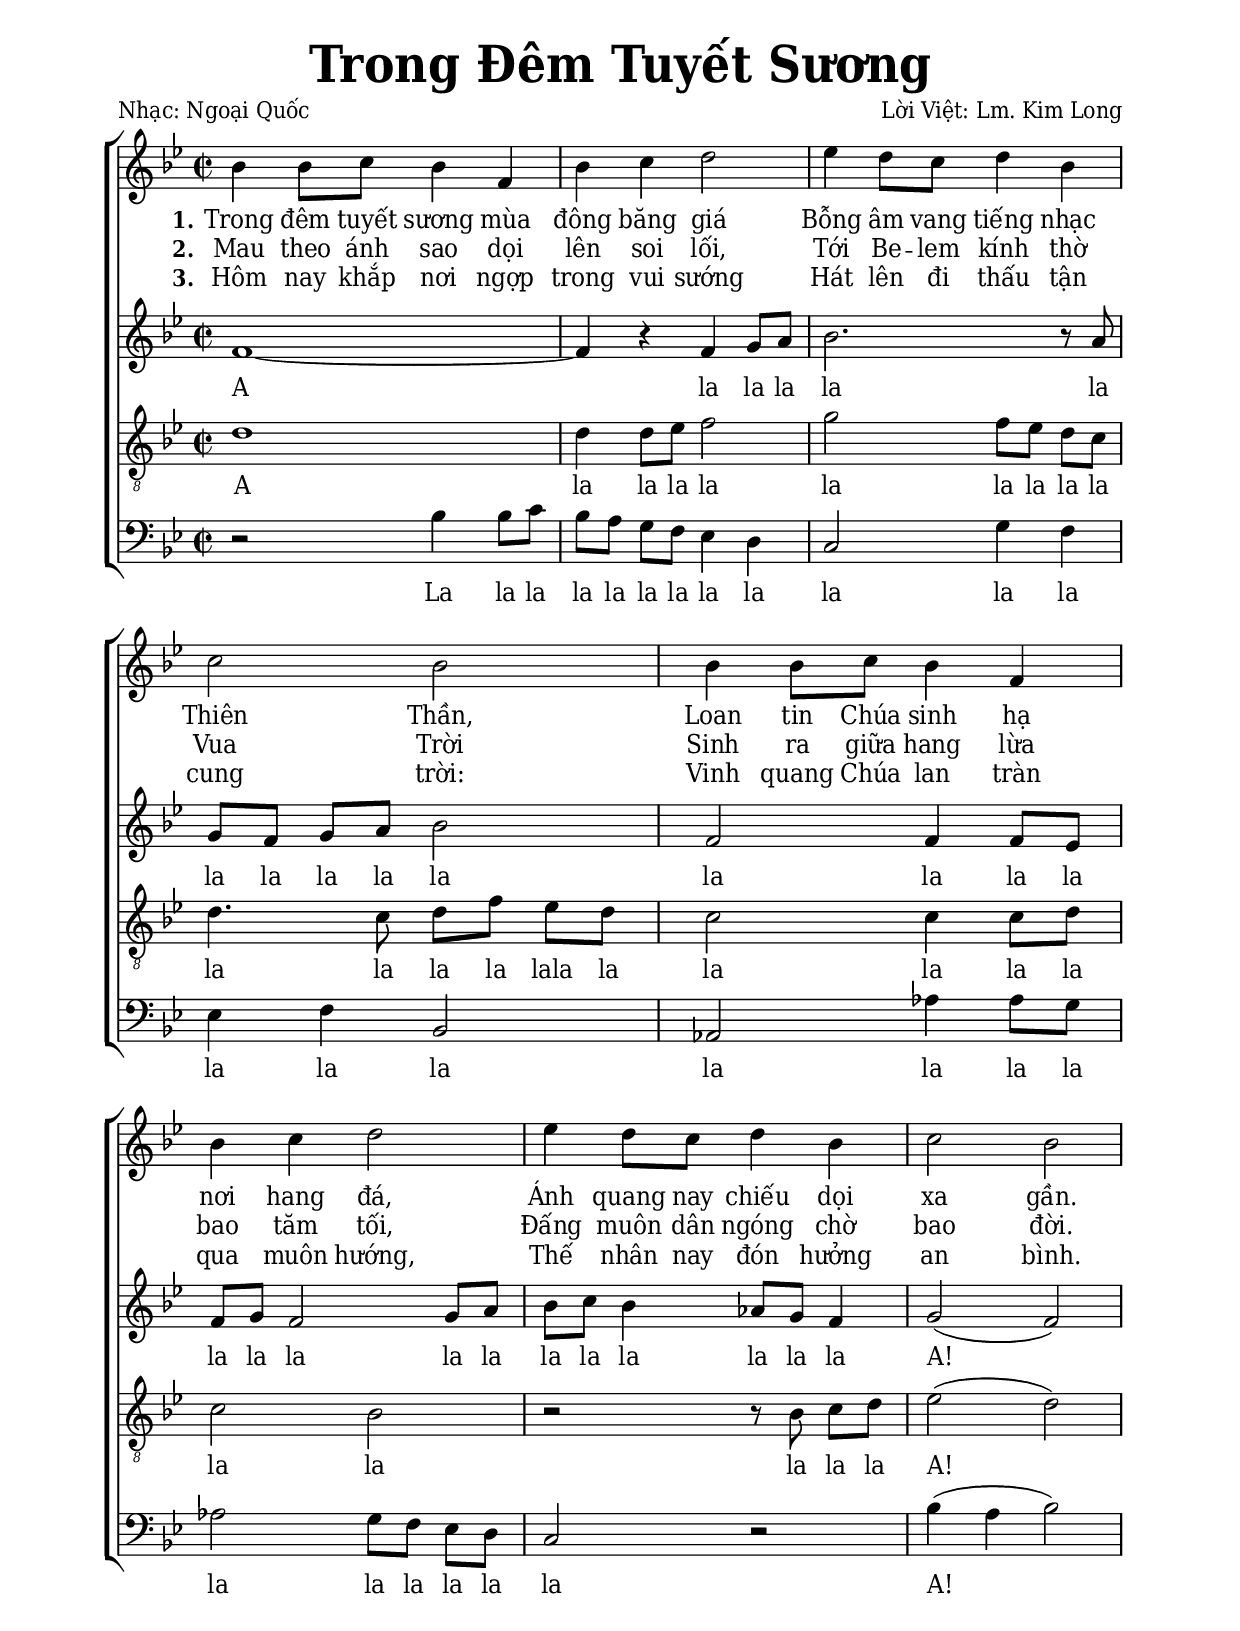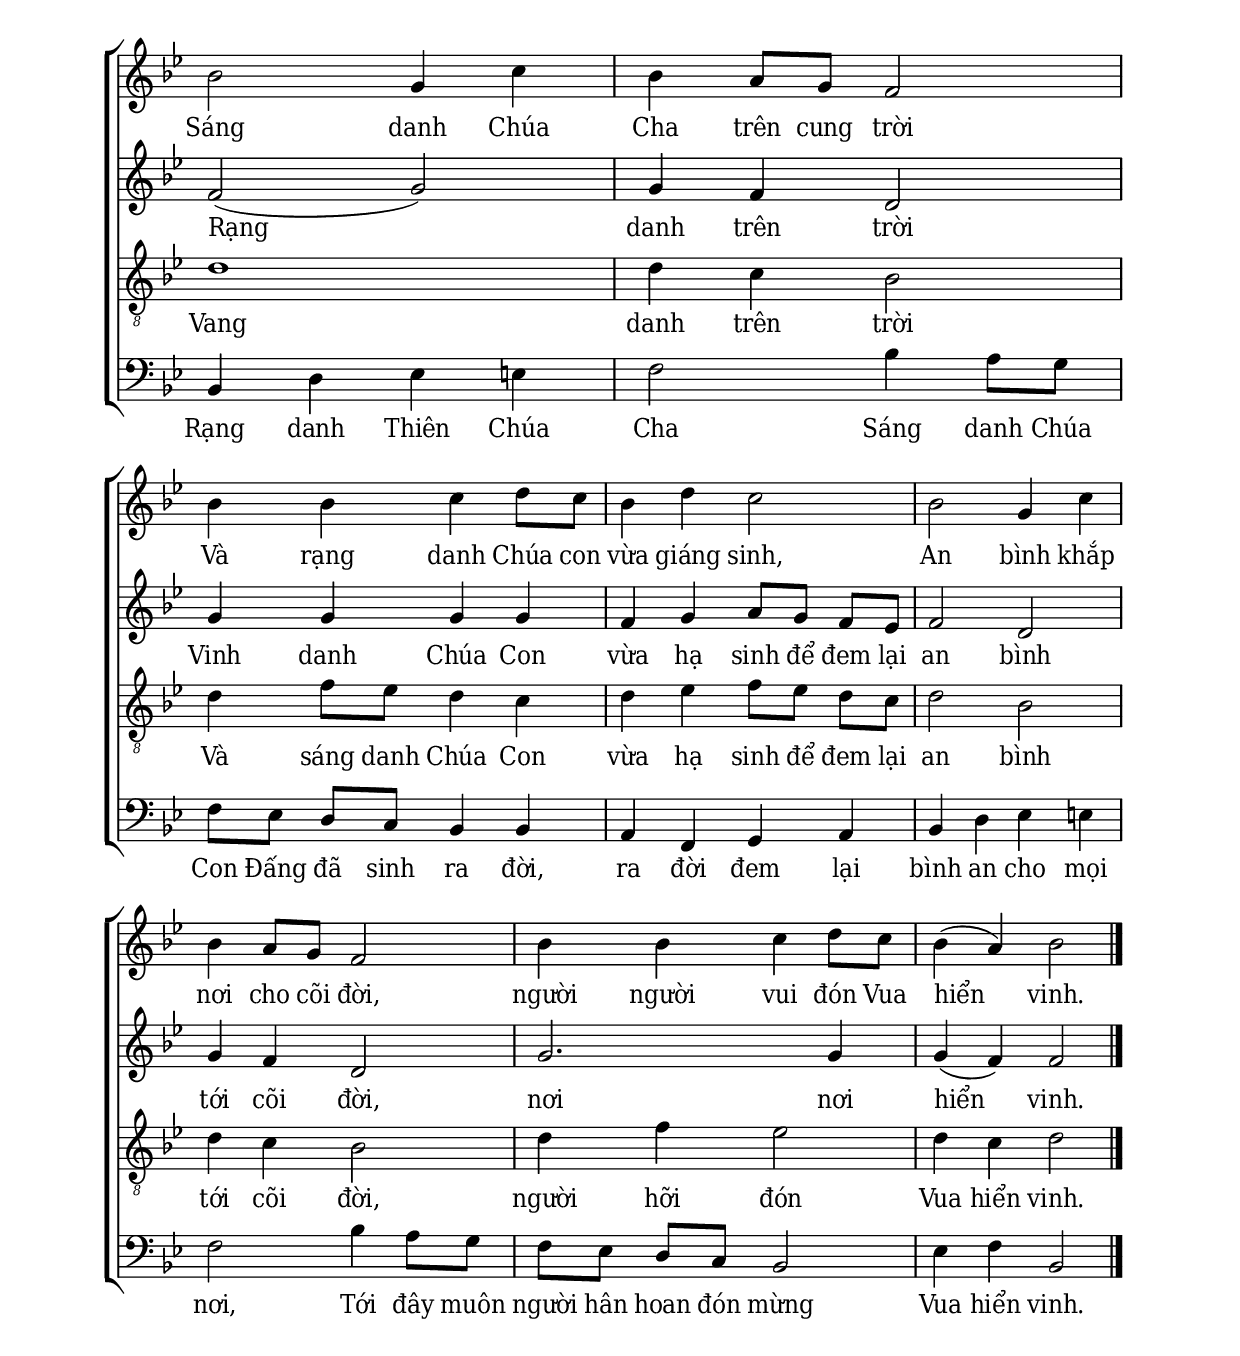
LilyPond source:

% Cài đặt chung
\version "2.22.1"
\include "english.ly"

\header {
  title = \markup { \fontsize #3 "Trong Đêm Tuyết Sương" }
  poet = "Nhạc: Ngoại Quốc"
  composer = "Lời Việt: Lm. Kim Long"
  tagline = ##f
}

% Nhạc
nhacDiepKhucSop = \relative c'' {
  bf4 bf8 c bf4 f |
  bf c d2 |
  ef4 d8 c d4 bf |
  c2 bf |
  bf4 bf8 c bf4 f |
  bf c d2 |
  ef4 d8 c d4 bf |
  c2 bf | \break
  bf g4 c |
  bf a8 g f2 |
  bf4 bf c d8 c |
  bf4 d c2 |
  bf g4 c |
  bf a8 g f2 |
  bf4 bf c d8 c |
  bf4 (a) bf2 \bar "|."
}

nhacDiepKhucAlto = \relative c' {
  f1 ~ |
  f4 r f g8 a |
  bf2. r8 a |
  g f g a bf2 |
  f f4 f8 ef |
  f g f2 g8 a |
  bf c bf4 af8 g f4 |
  g2 (f) |
  f (g) |
  g4 f d2 |
  g4 g g g |
  f g a8 [g] f [ef] |
  f2 d |
  g4 f d2 |
  g2. g4 |
  g (f) f2
}

nhacDiepKhucTenor = \relative c' {
  d1 |
  d4 d8 ef f2 |
  g f8 [ef] d [c] |
  d4. c8 d [f] ef [d] |
  c2 c4 c8 d |
  c2 bf |
  r2 r8 bf c [d] |
  ef2 (d) |
  d1 |
  d4 c bf2 |
  d4 f8 ef d4 c |
  d ef f8 [ef] d [c] |
  d2 bf |
  d4 c bf2 |
  d4 f ef2 |
  d4 c d2
}

nhacDiepKhucBas = \relative c' {
  r2 bf4 bf8 c |
  bf a g f ef4 d |
  c2 g'4 f |
  ef f bf,2 |
  af af'4 af8 g |
  af2 g8 [f] ef [d] |
  c2 r |
  bf'4 (a bf2) |
  bf,4 d ef e! |
  f2 bf4 a8 g |
  f ef d c bf4 bf |
  a f g a |
  bf d ef e! |
  f2 bf4 a8 g |
  f ef d c bf2 |
  ef4 f bf,2
}

% Lời
loiDiepKhucSopMot = \lyricmode {
  \set stanza = "1."
  Trong đêm tuyết sương mùa đông băng giá
  Bỗng âm vang tiếng nhạc Thiên Thần,
  Loan tin Chúa sinh hạ nơi hang đá,
  Ánh quang nay chiếu dọi xa gần.
  Sáng danh Chúa Cha trên cung trời
  Và rạng danh Chúa con vừa giáng sinh,
  An bình khắp nơi cho cõi đời,
  người người vui đón Vua hiển vinh.
}

loiDiepKhucSopHai = \lyricmode {
  \set stanza = "2."
  Mau theo ánh sao dọi lên soi lối,
  Tới Be -- lem kính thờ Vua Trời
  Sinh ra giữa hang lừa bao tăm tối,
  Đấng muôn dân ngóng chờ bao đời.
}

loiDiepKhucSopBa = \lyricmode {
  \set stanza = "3."
  Hôm nay khắp nơi ngợp trong vui sướng
  Hát lên đi thấu tận cung trời:
  Vinh quang Chúa lan tràn qua muôn hướng,
  Thế nhân nay đón hưởng an bình.
}

loiDiepKhucAlto = \lyricmode {
  A la la la la la la la la la la la la la la
  la la la la la la la la la la la
  A! Rạng danh trên trời Vinh danh Chúa Con vừa hạ sinh
  để đem lại an bình
  tới cõi đời, nơi nơi hiển vinh.
}

loiDiepKhucTenor = \lyricmode {
  A la la la la la la la la la la la la la lala la 
  la la la la la la la la la
  A! Vang danh trên trời
  Và sáng danh Chúa Con vừa hạ sinh
  để đem lại an bình
  tới cõi đời, người hỡi đón Vua hiển vinh.
}

loiDiepKhucBas = \lyricmode {
  La la la la la la la la la la la la la la la la
  la la la la la la la la la
  A! Rạng danh Thiên Chúa Cha
  Sáng danh Chúa Con Đấng đã sinh ra đời,
  ra đời đem lại bình an cho mọi nơi,
  Tới đây muôn người hân hoan đón mừng Vua hiển vinh.
}

% Dàn trang
\paper {
  #(set-paper-size "a4")
  top-margin = 15\mm
  bottom-margin = 15\mm
  left-margin = 20\mm
  right-margin = 20\mm
  indent = #0
  #(define fonts
    (make-pango-font-tree
      "Deja Vu Serif Condensed"
      "Deja Vu Serif Condensed"
      "Deja Vu Serif Condensed"
      (/ 20 20)))
  print-page-number = #f
  %page-count = #2
  systems-per-page = 3
  %ragged-bottom = ##f
}

TongNhip = {
  \key bf \major \time 2/2
  \set Timing.beamExceptions = #'()
  \set Timing.baseMoment = #(ly:make-moment 1/4)
  \set Timing.beatStructure = #'(1 1)
}

% Đổi kích thước nốt cho bè phụ
notBePhu =
#(define-music-function (font-size music) (number? ly:music?)
   (for-some-music
     (lambda (m)
       (if (music-is-of-type? m 'rhythmic-event)
           (begin
             (set! (ly:music-property m 'tweaks)
                   (cons `(font-size . ,font-size)
                         (ly:music-property m 'tweaks)))
             #t)
           #f))
     music)
   music)

\score {
  \new ChoirStaff <<
    \new Staff <<
        \clef treble
        \new Voice = beSop {
          \TongNhip \nhacDiepKhucSop
        }
      \new Lyrics \lyricsto beSop \loiDiepKhucSopMot
      \new Lyrics \lyricsto beSop \loiDiepKhucSopHai
      \new Lyrics \lyricsto beSop \loiDiepKhucSopBa
    >>
    \new Staff <<
        \clef treble
        \new Voice = beAlto {
          \TongNhip \nhacDiepKhucAlto
        }
      \new Lyrics \lyricsto beAlto \loiDiepKhucAlto
    >>
    \new Staff <<
        \clef "violin_8"
        \new Voice = beTenor {
          \TongNhip \nhacDiepKhucTenor
        }
      \new Lyrics \lyricsto beTenor \loiDiepKhucTenor
    >>
    \new Staff <<
        \clef "bass"
        \new Voice = beBas {
          \TongNhip \nhacDiepKhucBas
        }
      \new Lyrics \lyricsto beBas \loiDiepKhucBas
    >>
  >>
  \layout {
    \override Lyrics.LyricSpace.minimum-distance = #0.6
    \override Score.BarNumber.break-visibility = ##(#f #f #f)
    \override Score.SpacingSpanner.uniform-stretching = ##t
    \context {
      \Staff \RemoveEmptyStaves
      \override VerticalAxisGroup.remove-first = ##t
    }
  }
}
